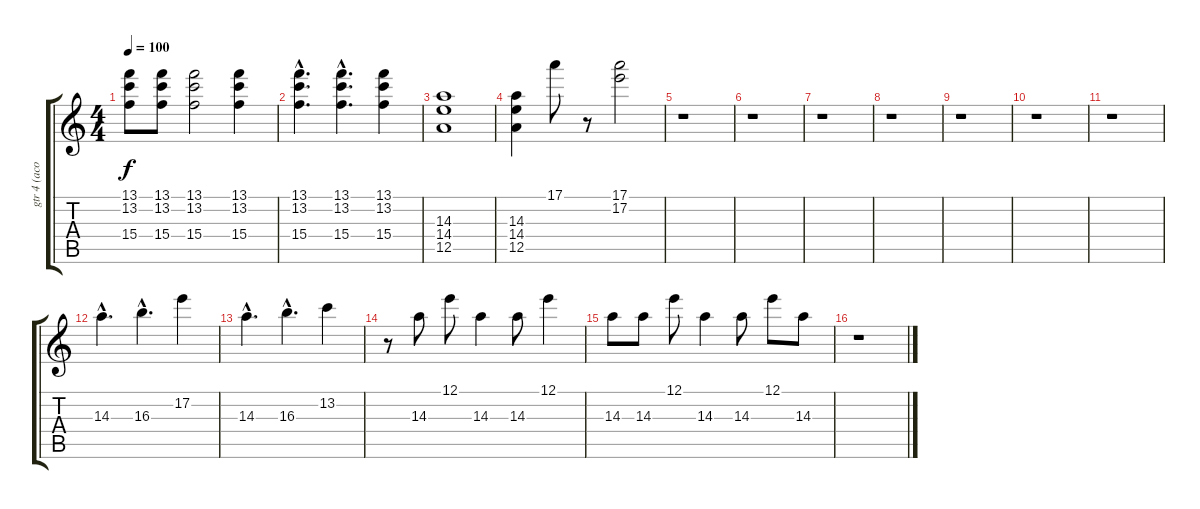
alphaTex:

\track ("gtr 4 (acoustic)" "gtr 4 (aco") {instrument acousticguitarsteel}
\staff {score tabs}
\tuning (E4 B3 G3 D3 A2 E2) {hide}
\ts (4 4)
\tempo 100
\clef g2
\ks c
(13.1 13.2 15.4).8{dy f} (13.1 13.2 15.4).8 (13.1 13.2 15.4).2 (13.1 13.2 15.4).4 |
(13.1{hac} 13.2{hac} 15.4{hac}).4{d} (13.1{hac} 13.2{hac} 15.4{hac}).4{d} (13.1 13.2 15.4).4 |
(14.3 14.4 12.5).1 |
(14.3 14.4 12.5).4 17.1.8 r.8 (17.1 17.2).2 |
r.1 |
r.1 |
r.1 |
r.1 |
r.1 |
r.1 |
r.1 |
14.3{hac}.4{d} 16.3{hac}.4{d} 17.2.4 |
14.3{hac}.4{d} 16.3{hac}.4{d} 13.2.4 |
r.8 14.3.8 12.1.8 14.3.4 14.3.8 12.1.4 |
14.3.8 14.3.8 12.1.8 14.3.4 14.3.8 12.1.8 14.3.8 |
r.1
